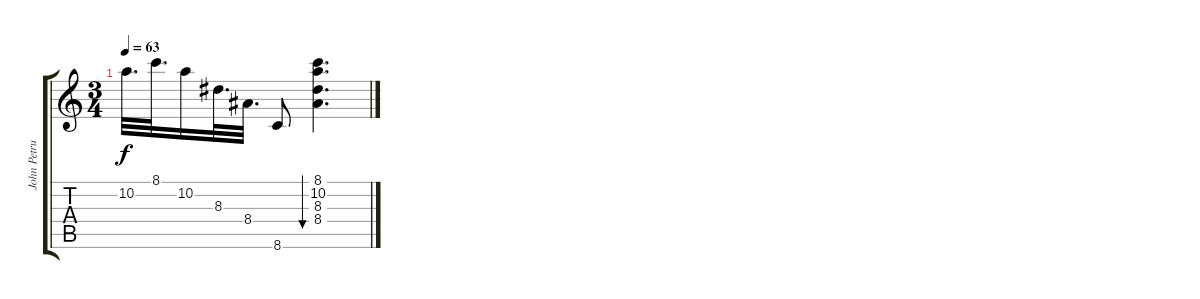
\track ("John Petrucci (Guitar)" "John Petru") {instrument distortionguitar}
\staff {score tabs}
\tuning (E4 B3 G3 D3 A2 E2) {hide}
\ts (3 4)
\tempo 63
\clef g2
\ks c
10.2.32{d dy f} 8.1.32{d} 10.2.16 8.3.32{d} 8.4.32{d} 8.6.8 (8.1 10.2 8.3 8.4).4{d bu 240}
